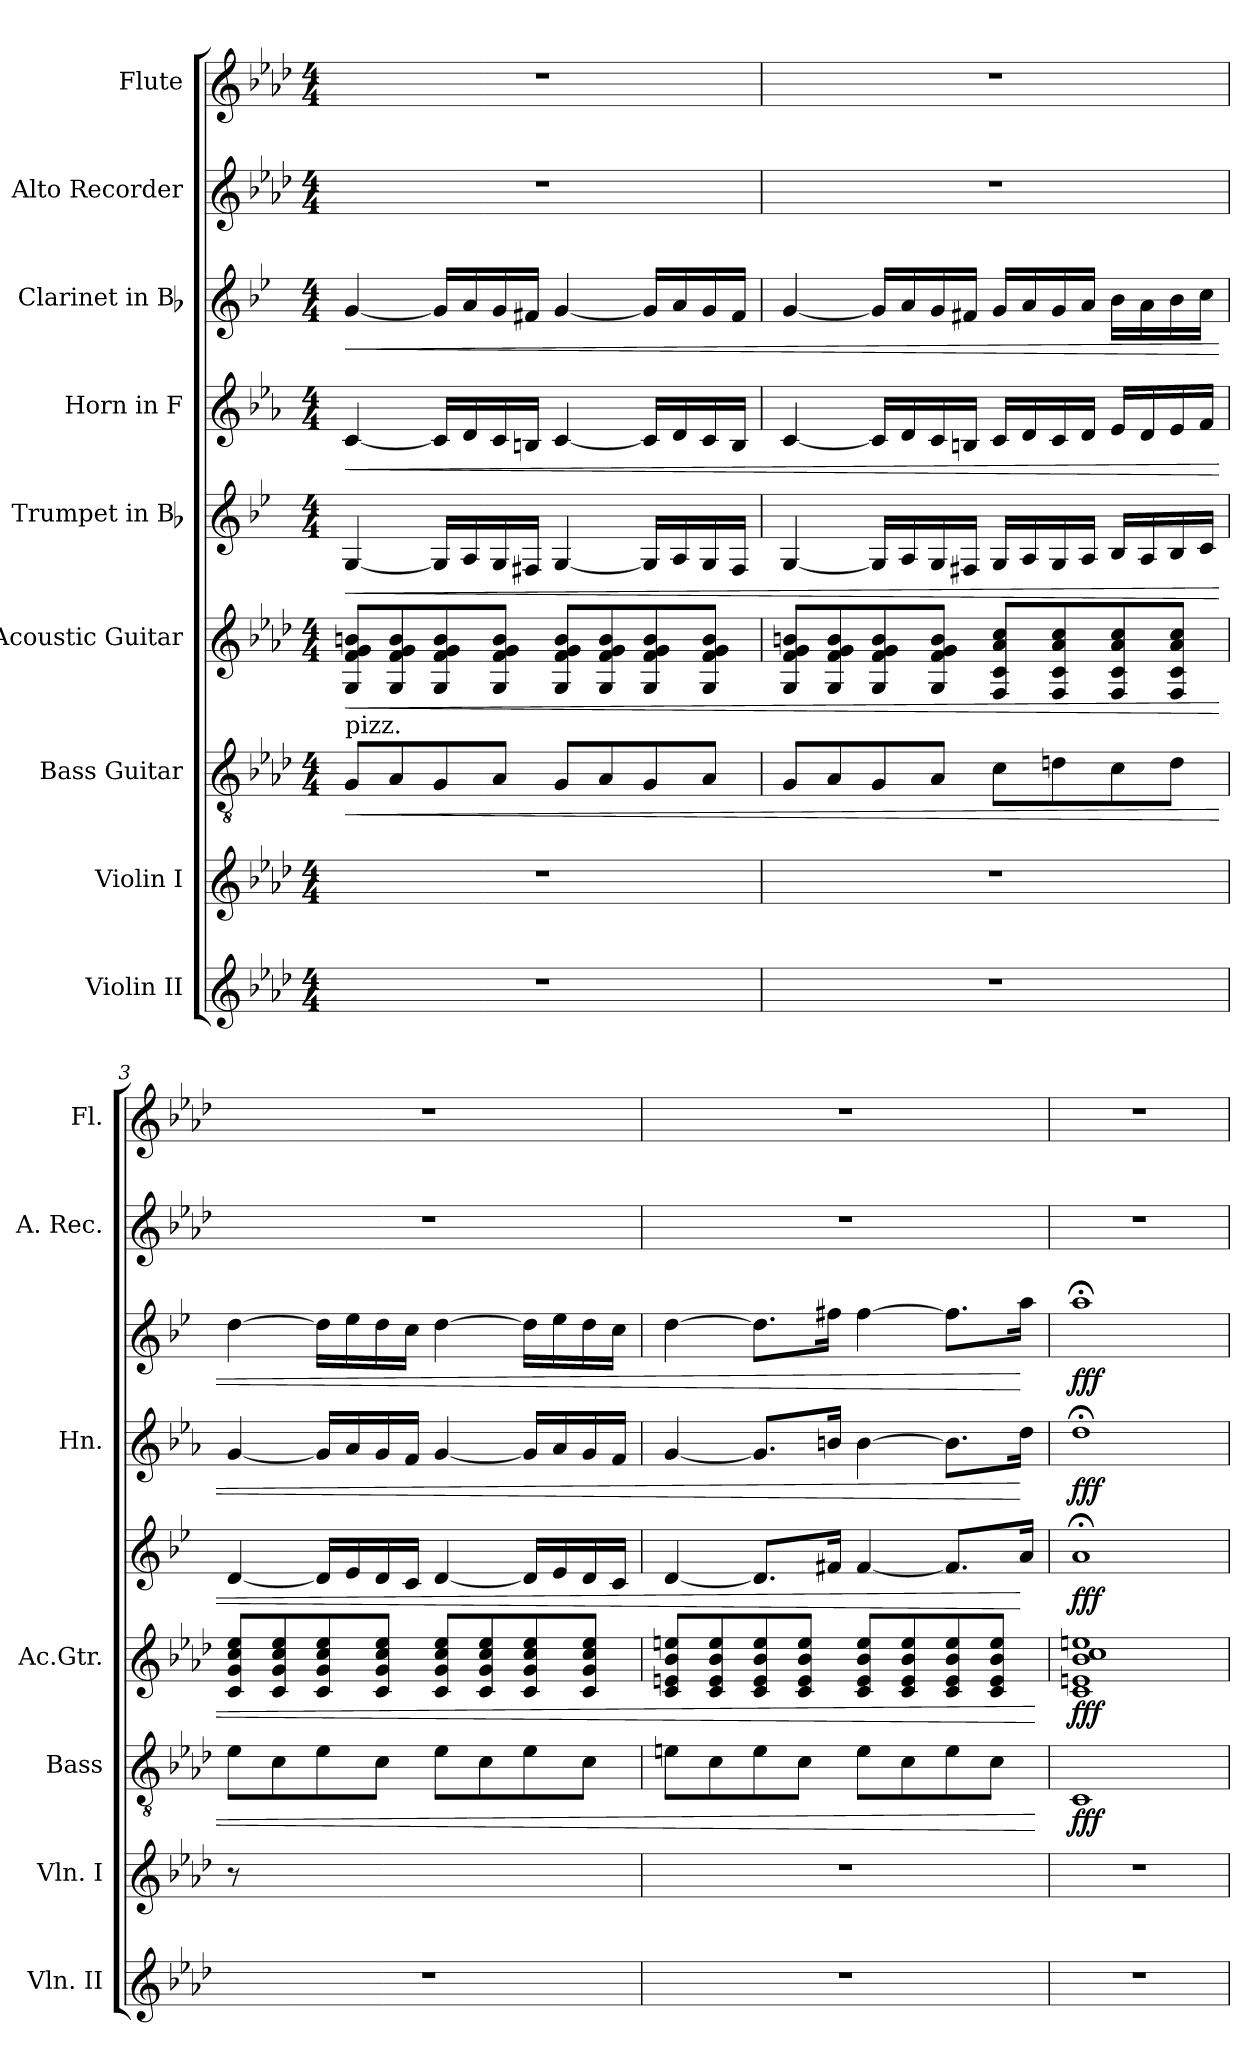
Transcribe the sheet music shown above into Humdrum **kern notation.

**kern	**kern	**kern	**dynam	**kern	**dynam	**kern	**dynam	**kern	**dynam	**kern	**dynam	**kern	**kern
*part9	*part8	*part7	*part7	*part6	*part6	*part5	*part5	*part4	*part4	*part3	*part3	*part2	*part1
*staff9	*staff8	*staff7	*staff7	*staff6	*staff6	*staff5	*staff5	*staff4	*staff4	*staff3	*staff3	*staff2	*staff1
*I"Violin II	*I"Violin I	*I"Bass Guitar	*	*I"Acoustic Guitar	*	*I"Trumpet in Bb	*	*I"Horn in F	*	*I"Clarinet in Bb	*	*I"Alto Recorder	*I"Flute
*I'Vln. II	*I'Vln. I	*I'Bass	*	*I'Ac.Gtr.	*	*	*	*I'Hn.	*	*	*	*I'A. Rec.	*I'Fl.
*clefG2	*clefG2	*clefGv2	*	*clefG2	*	*clefG2	*	*clefG2	*	*clefG2	*	*clefG2	*clefG2
*	*	*ITrd7c12	*	*ITrd7c12	*	*ITrd1c2	*	*ITrd4c7	*	*ITrd1c2	*	*	*
*k[b-e-a-d-]	*k[b-e-a-d-]	*k[b-e-a-d-]	*	*k[b-e-a-d-]	*	*k[b-e-a-d-]	*	*k[b-e-a-d-]	*	*k[b-e-a-d-]	*	*k[b-e-a-d-]	*k[b-e-a-d-]
*f:	*f:	*f:	*	*f:	*	*f:	*	*f:	*	*f:	*	*f:	*f:
*M4/4	*M4/4	*M4/4	*	*M4/4	*	*M4/4	*	*M4/4	*	*M4/4	*	*M4/4	*M4/4
=1	=1	=1	=1	=1	=1	=1	=1	=1	=1	=1	=1	=1	=1
!	!	!LO:TX:a:t=pizz.	!	!	!	!	!	!	!	!	!	!	!
!	!	!	!LO:HP:b	!	!LO:HP:b	!	!LO:HP:b	!	!LO:HP:b	!	!LO:HP:b	!	!
1r	1r	8GG/L	<	8GG/ 8F/ 8G/ 8Bn/L	<	[4F/	<	[4F/	<	[4f/	<	1r	1r
.	.	8AA-/	.	8GG/ 8F/ 8G/ 8B/	.	.	.	.	.	.	.	.	.
.	.	8GG/	.	8GG/ 8F/ 8G/ 8B/	.	16F/LL]	.	16F/LL]	.	16f/LL]	.	.	.
.	.	.	.	.	.	16G/	.	16G/	.	16g/	.	.	.
.	.	8AA-/J	.	8GG/ 8F/ 8G/ 8B/J	.	16F/	.	16F/	.	16f/	.	.	.
.	.	.	.	.	.	16En/JJ	.	16En/JJ	.	16en/JJ	.	.	.
.	.	8GG/L	.	8GG/ 8F/ 8G/ 8B/L	.	[4F/	.	[4F/	.	[4f/	.	.	.
.	.	8AA-/	.	8GG/ 8F/ 8G/ 8B/	.	.	.	.	.	.	.	.	.
.	.	8GG/	.	8GG/ 8F/ 8G/ 8B/	.	16F/LL]	.	16F/LL]	.	16f/LL]	.	.	.
.	.	.	.	.	.	16G/	.	16G/	.	16g/	.	.	.
.	.	8AA-/J	.	8GG/ 8F/ 8G/ 8B/J	.	16F/	.	16F/	.	16f/	.	.	.
.	.	.	.	.	.	16E/JJ	.	16E/JJ	.	16e/JJ	.	.	.
=2	=2	=2	=2	=2	=2	=2	=2	=2	=2	=2	=2	=2	=2
1r	1r	8GG/L	.	8GG/ 8F/ 8G/ 8Bn/L	.	[4F/	.	[4F/	.	[4f/	.	1r	1r
.	.	8AA-/	.	8GG/ 8F/ 8G/ 8B/	.	.	.	.	.	.	.	.	.
.	.	8GG/	.	8GG/ 8F/ 8G/ 8B/	.	16F/LL]	.	16F/LL]	.	16f/LL]	.	.	.
.	.	.	.	.	.	16G/	.	16G/	.	16g/	.	.	.
.	.	8AA-/J	.	8GG/ 8F/ 8G/ 8B/J	.	16F/	.	16F/	.	16f/	.	.	.
.	.	.	.	.	.	16En/JJ	.	16En/JJ	.	16en/JJ	.	.	.
.	.	8C\L	.	8FF/ 8C/ 8A-/ 8c/L	.	16F/LL	.	16F/LL	.	16f/LL	.	.	.
.	.	.	.	.	.	16G/	.	16G/	.	16g/	.	.	.
.	.	8Dn\	.	8FF/ 8C/ 8A-/ 8c/	.	16F/	.	16F/	.	16f/	.	.	.
.	.	.	.	.	.	16G/JJ	.	16G/JJ	.	16g/JJ	.	.	.
.	.	8C\	.	8FF/ 8C/ 8A-/ 8c/	.	16A-/LL	.	16A-/LL	.	16a-\LL	.	.	.
.	.	.	.	.	.	16G/	.	16G/	.	16g\	.	.	.
.	.	8D\J	.	8FF/ 8C/ 8A-/ 8c/J	.	16A-/	.	16A-/	.	16a-\	.	.	.
.	.	.	.	.	.	16B-/JJ	.	16B-/JJ	.	16b-\JJ	.	.	.
=3	=3	=3	=3	=3	=3	=3	=3	=3	=3	=3	=3	=3	=3
1r	8r	8E-\L	.	8C/ 8G/ 8c/ 8e-/L	.	[4c/	.	[4c/	.	[4cc\	.	1r	1r
.	2..ryy	8C\	.	8C/ 8G/ 8c/ 8e-/	.	.	.	.	.	.	.	.	.
.	.	8E-\	.	8C/ 8G/ 8c/ 8e-/	.	16c/LL]	.	16c/LL]	.	16cc\LL]	.	.	.
.	.	.	.	.	.	16d-/	.	16d-/	.	16dd-\	.	.	.
.	.	8C\J	.	8C/ 8G/ 8c/ 8e-/J	.	16c/	.	16c/	.	16cc\	.	.	.
.	.	.	.	.	.	16B-/JJ	.	16B-/JJ	.	16b-\JJ	.	.	.
.	.	8E-\L	.	8C/ 8G/ 8c/ 8e-/L	.	[4c/	.	[4c/	.	[4cc\	.	.	.
.	.	8C\	.	8C/ 8G/ 8c/ 8e-/	.	.	.	.	.	.	.	.	.
.	.	8E-\	.	8C/ 8G/ 8c/ 8e-/	.	16c/LL]	.	16c/LL]	.	16cc\LL]	.	.	.
.	.	.	.	.	.	16d-/	.	16d-/	.	16dd-\	.	.	.
.	.	8C\J	.	8C/ 8G/ 8c/ 8e-/J	.	16c/	.	16c/	.	16cc\	.	.	.
.	.	.	.	.	.	16B-/JJ	.	16B-/JJ	.	16b-\JJ	.	.	.
=4	=4	=4	=4	=4	=4	=4	=4	=4	=4	=4	=4	=4	=4
1r	1r	8En\L	.	8C/ 8En/ 8B-/ 8en/L	.	[4c/	.	[4c/	.	[4cc\	.	1r	1r
.	.	8C\	.	8C/ 8E/ 8B-/ 8e/	.	.	.	.	.	.	.	.	.
.	.	8E\	.	8C/ 8E/ 8B-/ 8e/	.	8.c/L]	.	8.c/L]	.	8.cc\L]	.	.	.
.	.	8C\J	.	8C/ 8E/ 8B-/ 8e/J	.	.	.	.	.	.	.	.	.
.	.	.	.	.	.	16en/Jk	.	16en/Jk	.	16een\Jk	.	.	.
.	.	8E\L	.	8C/ 8E/ 8B-/ 8e/L	.	[4e/	.	[4e\	.	[4ee\	.	.	.
.	.	8C\	.	8C/ 8E/ 8B-/ 8e/	.	.	.	.	.	.	.	.	.
.	.	8E\	.	8C/ 8E/ 8B-/ 8e/	.	8.e/L]	.	8.e\L]	.	8.ee\L]	.	.	.
.	.	8C\J	.	8C/ 8E/ 8B-/ 8e/J	.	.	.	.	.	.	.	.	.
.	.	.	.	.	.	16g/Jk	[	16g\Jk	[	16gg\Jk	[	.	.
.	.	.	[	.	[	.	.	.	.	.	.	.	.
=5	=5	=5	=5	=5	=5	=5	=5	=5	=5	=5	=5	=5	=5
!	!	!	!LO:DY:b	!	!LO:DY:b	!	!LO:DY:b	!	!LO:DY:b	!	!LO:DY:b	!	!
1r	1r	1CC	fff	1C 1En 1B- 1c 1en	fff	1g;<	fff	1g;<	fff	1gg;<	fff	1r	1r
=	=	=	=	=	=	=	=	=	=	=	=	=	=
*-	*-	*-	*-	*-	*-	*-	*-	*-	*-	*-	*-	*-	*-
